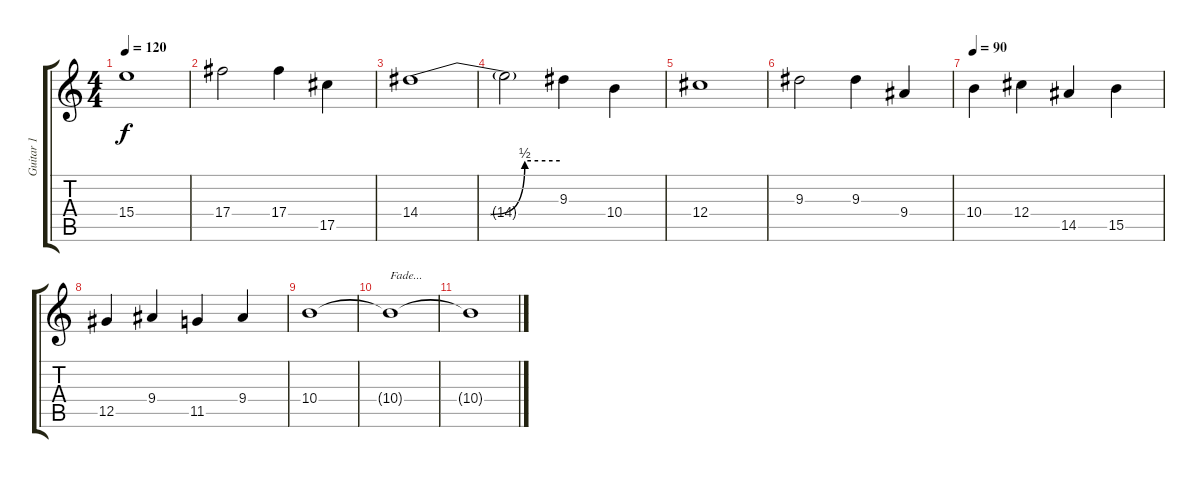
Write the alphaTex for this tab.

\track ("Guitar 1" "Guitar 1") {instrument overdrivenguitar}
\staff {score tabs}
\tuning (Eb4 Bb3 Gb3 Db3 Ab2 Eb2) {hide}
\ts (4 4)
\tempo 120
\clef g2
\ks c
15.4.1{dy f} |
17.4.2 17.4.4 17.5.4 |
14.4{be (custom 0 0 30 0 45 2 60 2)}.1 |
14.4{t}.2 9.3.4 10.4.4 |
12.4.1 |
9.3.2 9.3.4 9.4.4 |
\tempo 90
10.4.4 12.4.4 14.5.4 15.5.4 |
12.5.4 9.4.4 11.5.4 9.4.4 |
10.4.1 |
10.4{t}.1{txt "Fade..." volume 0} |
10.4{t}.1
